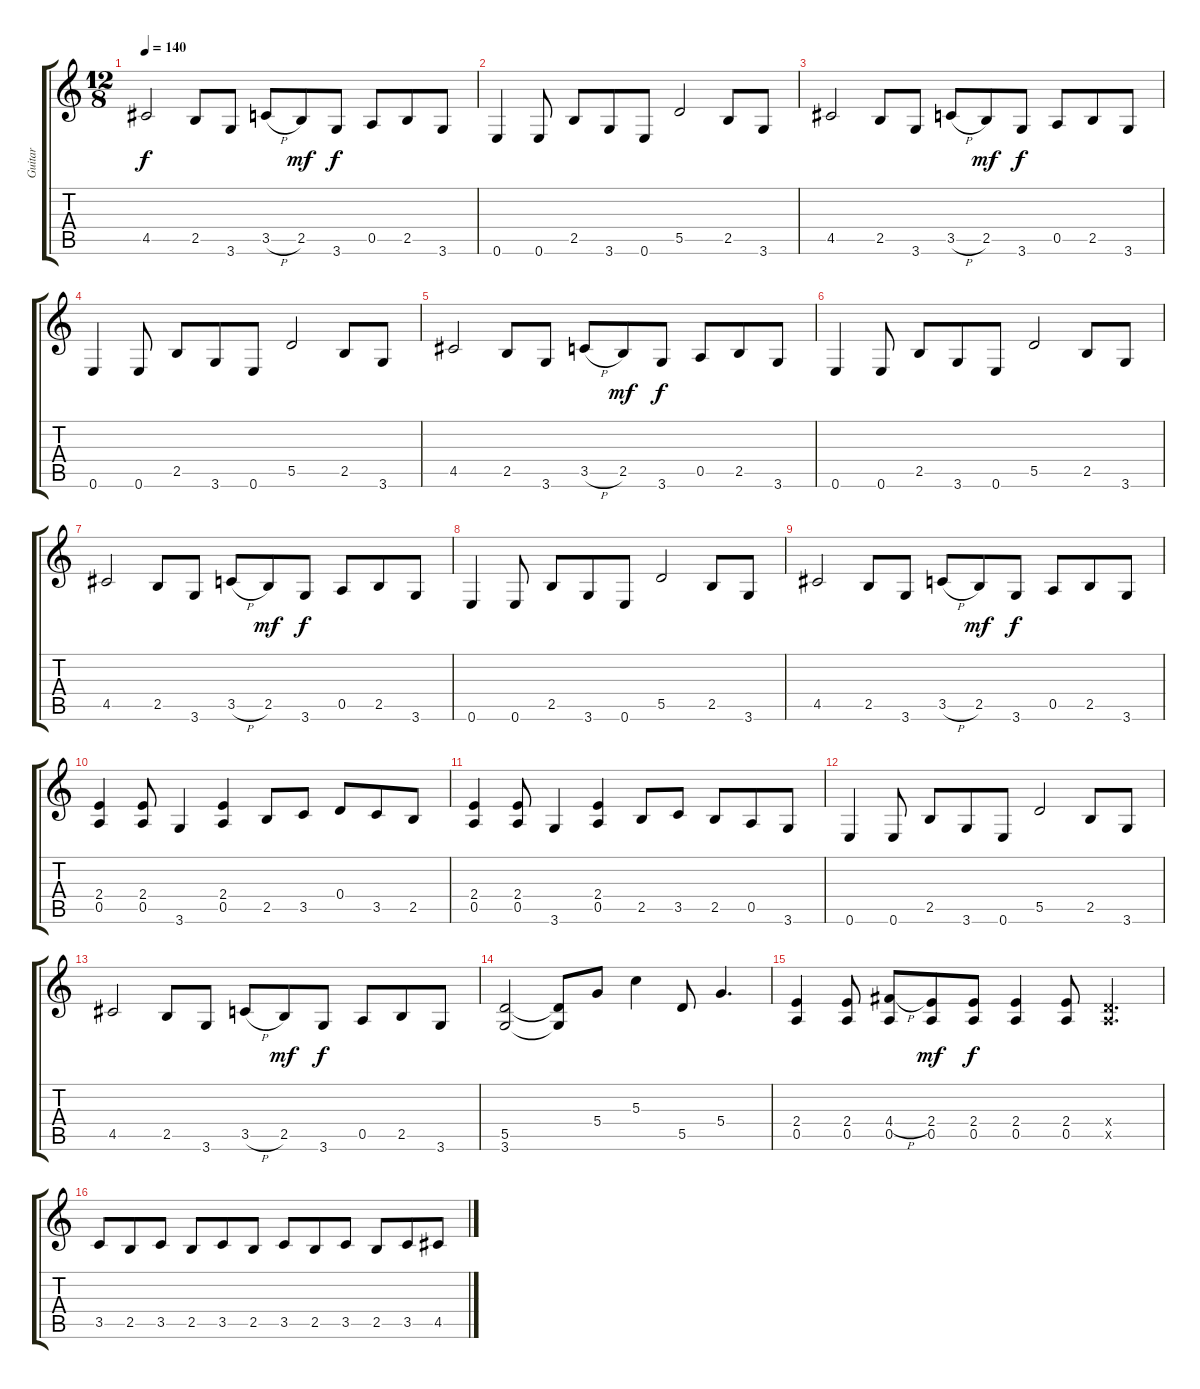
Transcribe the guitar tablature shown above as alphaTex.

\track ("Guitar" "Guitar") {instrument distortionguitar}
\staff {score tabs}
\tuning (E4 B3 G3 D3 A2 E2) {hide}
\ts (12 8)
\tempo 140
\clef g2
\ks c
4.5.2{dy f} 2.5.8 3.6.8 3.5{h}.8 2.5.8{dy mf} 3.6.8{dy f} 0.5.8 2.5.8 3.6.8 |
0.6.4 0.6.8 2.5.8 3.6.8 0.6.8 5.5.2 2.5.8 3.6.8 |
4.5.2 2.5.8 3.6.8 3.5{h}.8 2.5.8{dy mf} 3.6.8{dy f} 0.5.8 2.5.8 3.6.8 |
0.6.4 0.6.8 2.5.8 3.6.8 0.6.8 5.5.2 2.5.8 3.6.8 |
4.5.2 2.5.8 3.6.8 3.5{h}.8 2.5.8{dy mf} 3.6.8{dy f} 0.5.8 2.5.8 3.6.8 |
0.6.4 0.6.8 2.5.8 3.6.8 0.6.8 5.5.2 2.5.8 3.6.8 |
4.5.2 2.5.8 3.6.8 3.5{h}.8 2.5.8{dy mf} 3.6.8{dy f} 0.5.8 2.5.8 3.6.8 |
0.6.4 0.6.8 2.5.8 3.6.8 0.6.8 5.5.2 2.5.8 3.6.8 |
4.5.2 2.5.8 3.6.8 3.5{h}.8 2.5.8{dy mf} 3.6.8{dy f} 0.5.8 2.5.8 3.6.8 |
(2.4 0.5).4 (2.4 0.5).8 3.6.4 (2.4 0.5).4 2.5.8 3.5.8 0.4.8 3.5.8 2.5.8 |
(2.4 0.5).4 (2.4 0.5).8 3.6.4 (2.4 0.5).4 2.5.8 3.5.8 2.5.8 0.5.8 3.6.8 |
0.6.4 0.6.8 2.5.8 3.6.8 0.6.8 5.5.2 2.5.8 3.6.8 |
4.5.2 2.5.8 3.6.8 3.5{h}.8 2.5.8{dy mf} 3.6.8{dy f} 0.5.8 2.5.8 3.6.8 |
(5.5 3.6).2 (5.5{t} 3.6{t}).8 5.4.8 5.3.4 5.5.8 5.4.4{d} |
(2.4 0.5).4 (2.4 0.5).8 (4.4{h} 0.5).8 (2.4 0.5).8{dy mf} (2.4 0.5).8{dy f} (2.4 0.5).4 (2.4 0.5).8 (0.4{x} 0.5{x}).4{d} |
3.5.8 2.5.8 3.5.8 2.5.8 3.5.8 2.5.8 3.5.8 2.5.8 3.5.8 2.5.8 3.5.8 4.5.8
